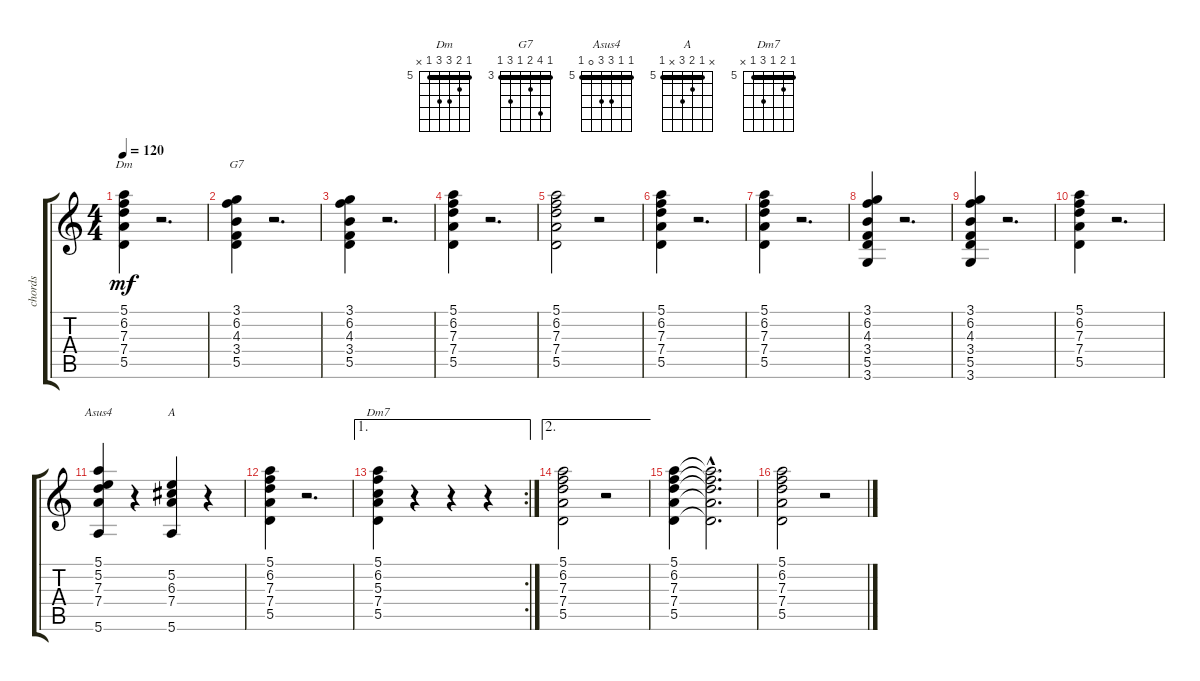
\track ("chords" "chords") {instrument acousticguitarnylon}
\staff {score tabs}
\tuning (E4 B3 G3 D3 A2 E2) {hide}
\chord ("Dm" 5 6 7 7 5 x) {firstfret 5 barre 5}
\chord ("G7" 3 6 4 3 5 3) {firstfret 3 barre 3}
\chord ("Asus4" 5 5 7 7 0 5) {firstfret 5 barre 5}
\chord ("A" x 5 6 7 x 5) {firstfret 5 barre 5}
\chord ("Dm7" 5 6 5 7 5 x) {firstfret 5 barre 5}
\ts (4 4)
\tempo 120
\clef g2
\ks c
(5.1 6.2 7.3 7.4 5.5).4{ch "Dm" dy mf} r.2{d} |
(3.1 6.2 4.3 3.4 5.5).4{ch "G7"} r.2{d} |
(3.1 6.2 4.3 3.4 5.5).4 r.2{d} |
(5.1 6.2 7.3 7.4 5.5).4 r.2{d} |
(5.1 6.2 7.3 7.4 5.5).2 r.2 |
(5.1 6.2 7.3 7.4 5.5).4 r.2{d} |
(5.1 6.2 7.3 7.4 5.5).4 r.2{d} |
(3.1 6.2 4.3 3.4 5.5 3.6).4 r.2{d} |
(3.1 6.2 4.3 3.4 5.5 3.6).4 r.2{d} |
(5.1 6.2 7.3 7.4 5.5).4 r.2{d} |
(5.1 5.2 7.3 7.4 5.6).4{ch "Asus4"} r.4 (5.2 6.3 7.4 5.6).4{ch "A"} r.4 |
(5.1 6.2 7.3 7.4 5.5).4 r.2{d} |
\ae 1
\rc 2
(5.1 6.2 5.3 7.4 5.5).4{ch "Dm7"} r.4 r.4 r.4 |
\ae 2
(5.1 6.2 7.3 7.4 5.5).2 r.2 |
(5.1 6.2 7.3 7.4 5.5).4 (5.1{hac t} 6.2{hac t} 7.3{hac t} 7.4{hac t} 5.5{hac t}).2{d} |
(5.1 6.2 7.3 7.4 5.5).2 r.2
